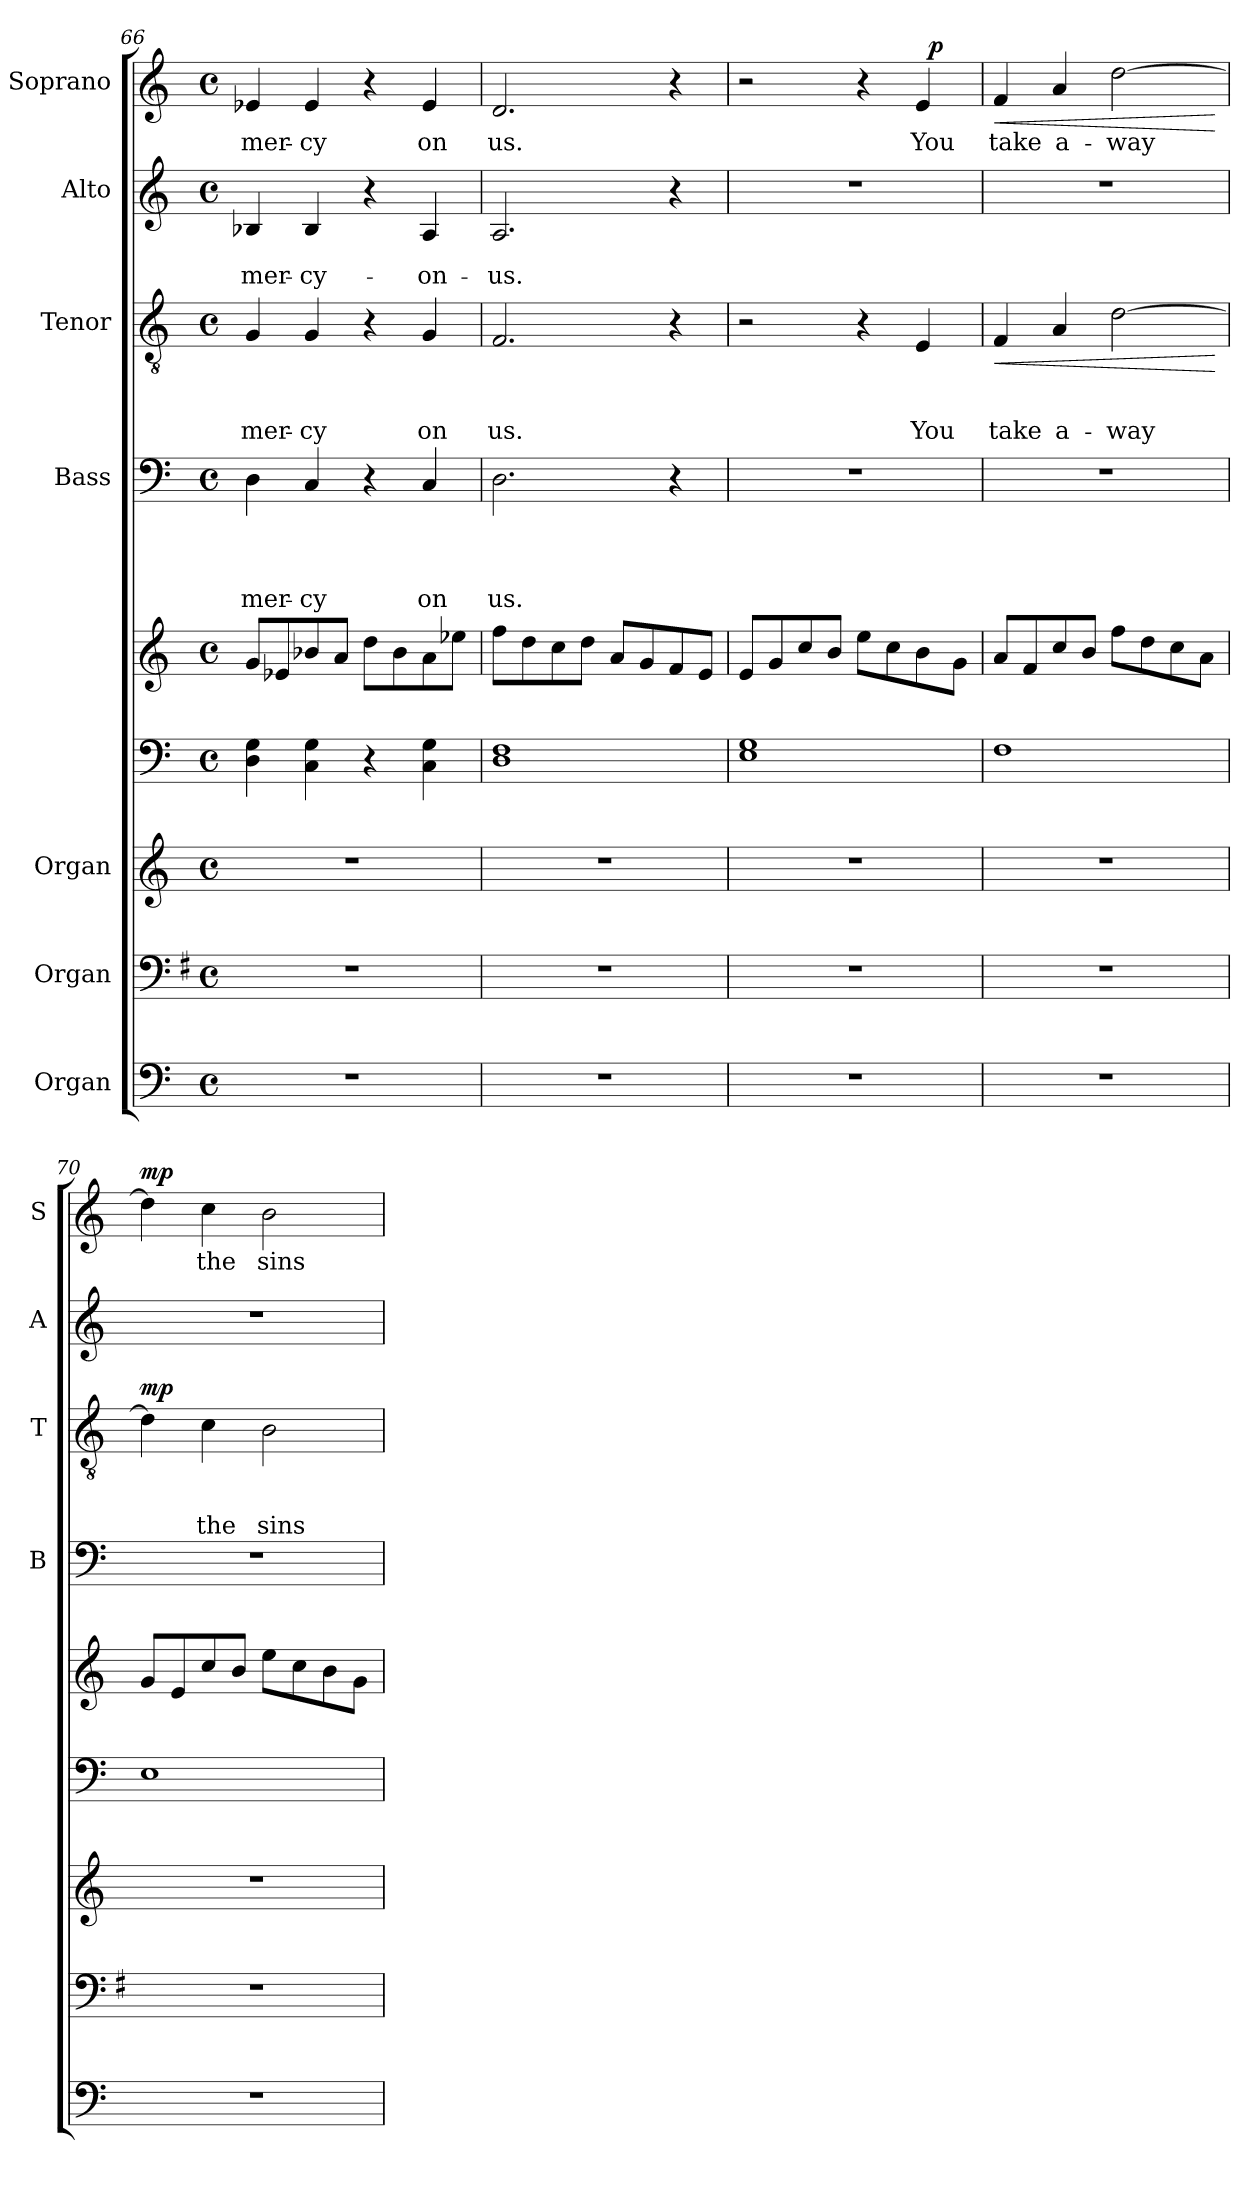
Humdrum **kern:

**kern	**kern	**kern	**kern	**kern	**kern	**text	**text	**text	**text	**kern	**text	**text	**text	**dynam	**kern	**text	**text	**kern	**text	**dynam
*part9	*part8	*part7	*part6	*part5	*part4	*part4	*part4	*part4	*part4	*part3	*part3	*part3	*part3	*part3	*part2	*part2	*part2	*part1	*part1	*part1
*staff9	*staff8	*staff7	*staff6	*staff5	*staff4	*staff4	*staff4	*staff4	*staff4	*staff3	*staff3	*staff3	*staff3	*staff3	*staff2	*staff2	*staff2	*staff1	*staff1	*staff1
*I"Organ	*I"Organ	*I"Organ	*	*	*I"Bass	*	*	*	*	*I"Tenor	*	*	*	*	*I"Alto	*	*	*I"Soprano	*	*
*	*	*	*	*	*I'B	*	*	*	*	*I'T	*	*	*	*	*I'A	*	*	*I'S	*	*
*clefF4	*clefF4	*clefG2	*clefF4	*clefG2	*clefF4	*	*	*	*	*clefGv2	*	*	*	*	*clefG2	*	*	*clefG2	*	*
*k[]	*k[f#]	*k[]	*k[]	*k[]	*k[]	*	*	*	*	*k[]	*	*	*	*	*k[]	*	*	*k[]	*	*
*C:	*G:	*C:	*C:	*C:	*C:	*	*	*	*	*C:	*	*	*	*	*C:	*	*	*C:	*	*
*M4/4	*M4/4	*M4/4	*M4/4	*M4/4	*M4/4	*	*	*	*	*M4/4	*	*	*	*	*M4/4	*	*	*M4/4	*	*
*met(c)	*met(c)	*met(c)	*met(c)	*met(c)	*met(c)	*	*	*	*	*met(c)	*	*	*	*	*met(c)	*	*	*met(c)	*	*
=66	=66	=66	=66	=66	=66	=66	=66	=66	=66	=66	=66	=66	=66	=66	=66	=66	=66	=66	=66	=66
!	!	!	!	!	!	!	!	!	!LO:LY:b	!	!	!	!LO:LY:b	!	!	!	!LO:LY:b	!	!LO:LY:b	!
1r	1r	1r	4D\ 4G\	8g/L	4D\	.	.	.	mer-	4G/	.	.	mer-	.	4B-X/	.	mer-	4e-X/	mer-	.
.	.	.	.	8e-X/	.	.	.	.	.	.	.	.	.	.	.	.	.	.	.	.
!	!	!	!	!	!	!	!	!	!LO:LY:b	!	!	!	!LO:LY:b	!	!	!	!LO:LY:b	!	!LO:LY:b	!
.	.	.	4C\ 4G\	8b-X/	4C/	.	.	.	-cy	4G/	.	.	-cy	.	4B-/	.	-cy-	4e-/	-cy	.
.	.	.	.	8a/J	.	.	.	.	.	.	.	.	.	.	.	.	.	.	.	.
.	.	.	4r	8dd\L	4r	.	.	.	.	4r	.	.	.	.	4r	.	.	4r	.	.
.	.	.	.	8b-\	.	.	.	.	.	.	.	.	.	.	.	.	.	.	.	.
!	!	!	!	!	!	!	!	!	!LO:LY:b	!	!	!	!LO:LY:b	!	!	!	!LO:LY:b	!	!LO:LY:b	!
.	.	.	4C\ 4G\	8a\	4C/	.	.	.	on	4G/	.	.	on	.	4A/	.	-on-	4e-/	on	.
.	.	.	.	8ee-X\J	.	.	.	.	.	.	.	.	.	.	.	.	.	.	.	.
=67	=67	=67	=67	=67	=67	=67	=67	=67	=67	=67	=67	=67	=67	=67	=67	=67	=67	=67	=67	=67
!	!	!	!	!	!	!	!	!	!LO:LY:b	!	!	!	!LO:LY:b	!	!	!	!LO:LY:b	!	!LO:LY:b	!
1r	1r	1r	1D 1F	8ff\L	2.D\	.	.	.	us.	2.F/	.	.	us.	.	2.A/	.	-us.	2.d/	us.	.
.	.	.	.	8dd\	.	.	.	.	.	.	.	.	.	.	.	.	.	.	.	.
.	.	.	.	8cc\	.	.	.	.	.	.	.	.	.	.	.	.	.	.	.	.
.	.	.	.	8dd\J	.	.	.	.	.	.	.	.	.	.	.	.	.	.	.	.
.	.	.	.	8a/L	.	.	.	.	.	.	.	.	.	.	.	.	.	.	.	.
.	.	.	.	8g/	.	.	.	.	.	.	.	.	.	.	.	.	.	.	.	.
.	.	.	.	8f/	4r	.	.	.	.	4r	.	.	.	.	4r	.	.	4r	.	.
.	.	.	.	8e/J	.	.	.	.	.	.	.	.	.	.	.	.	.	.	.	.
=68	=68	=68	=68	=68	=68	=68	=68	=68	=68	=68	=68	=68	=68	=68	=68	=68	=68	=68	=68	=68
*	*	*	*	*	*	*	*	*	*	*	*	*	*	*	*	*	*	*^	*	*
1r	1r	1r	1E 1G	8e/L	1r	.	.	.	.	2r	.	.	.	.	1r	.	.	2r	2ryy	.	.
.	.	.	.	8g/	.	.	.	.	.	.	.	.	.	.	.	.	.	.	.	.	.
.	.	.	.	8cc/	.	.	.	.	.	.	.	.	.	.	.	.	.	.	.	.	.
.	.	.	.	8b/J	.	.	.	.	.	.	.	.	.	.	.	.	.	.	.	.	.
.	.	.	.	8ee\L	.	.	.	.	.	4r	.	.	.	.	.	.	.	4r	4ryy	.	.
.	.	.	.	8cc\	.	.	.	.	.	.	.	.	.	.	.	.	.	.	.	.	.
!	!	!	!	!	!	!	!	!	!	!	!	!	!LO:LY:b	!	!	!	!	!	!	!LO:LY:b	!
.	.	.	.	8b\	.	.	.	.	.	4E/	.	.	You	.	.	.	.	4e/	32ryy	You	.
!	!	!	!	!	!	!	!	!	!	!	!	!	!	!	!	!	!	!	!	!	!LO:DY:a
.	.	.	.	.	.	.	.	.	.	.	.	.	.	.	.	.	.	.	8..ryy	.	p
.	.	.	.	8g\J	.	.	.	.	.	.	.	.	.	.	.	.	.	.	.	.	.
=69	=69	=69	=69	=69	=69	=69	=69	=69	=69	=69	=69	=69	=69	=69	=69	=69	=69	=69	=69	=69	=69
!	!	!	!	!	!	!	!	!	!	!	!	!	!LO:LY:b	!LO:HP:b	!	!	!	!	!	!LO:LY:b	!LO:HP:b
*	*	*	*	*	*	*	*	*	*	*	*	*	*	*	*	*	*	*v	*v	*	*
1r	1r	1r	1F	8a/L	1r	.	.	.	.	4F/	.	.	take	<	1r	.	.	4f/	take	<
.	.	.	.	8f/	.	.	.	.	.	.	.	.	.	.	.	.	.	.	.	.
!	!	!	!	!	!	!	!	!	!	!	!	!	!LO:LY:b	!	!	!	!	!	!LO:LY:b	!
.	.	.	.	8cc/	.	.	.	.	.	4A/	.	.	a-	.	.	.	.	4a/	a-	.
.	.	.	.	8b/J	.	.	.	.	.	.	.	.	.	.	.	.	.	.	.	.
!	!	!	!	!	!	!	!	!	!	!	!	!	!LO:LY:b	!	!	!	!	!	!LO:LY:b	!
.	.	.	.	8ff\L	.	.	.	.	.	[<2d\	.	.	-way	.	.	.	.	[<2dd\	-way	.
.	.	.	.	8dd\	.	.	.	.	.	.	.	.	.	.	.	.	.	.	.	.
.	.	.	.	8cc\	.	.	.	.	.	.	.	.	.	.	.	.	.	.	.	.
.	.	.	.	8a\J	.	.	.	.	.	.	.	.	.	.	.	.	.	.	.	.
.	.	.	.	.	.	.	.	.	.	.	.	.	.	[	.	.	.	.	.	[
!!LO:LB:g=z
=70	=70	=70	=70	=70	=70	=70	=70	=70	=70	=70	=70	=70	=70	=70	=70	=70	=70	=70	=70	=70
!	!	!	!	!	!	!	!	!	!	!	!	!	!	!LO:DY:a	!	!	!	!	!	!LO:DY:a
1r	1r	1r	1E	8g/L	1r	.	.	.	.	4d\]	.	.	.	mp	1r	.	.	4dd\]	.	mp
.	.	.	.	8e/	.	.	.	.	.	.	.	.	.	.	.	.	.	.	.	.
!	!	!	!	!	!	!	!	!	!	!	!	!	!LO:LY:b	!	!	!	!	!	!LO:LY:b	!
.	.	.	.	8cc/	.	.	.	.	.	4c\	.	.	the	.	.	.	.	4cc\	the	.
.	.	.	.	8b/J	.	.	.	.	.	.	.	.	.	.	.	.	.	.	.	.
!	!	!	!	!	!	!	!	!	!	!	!	!	!LO:LY:b	!	!	!	!	!	!LO:LY:b	!
.	.	.	.	8ee\L	.	.	.	.	.	2B\	.	.	sins	.	.	.	.	2b\	sins	.
.	.	.	.	8cc\	.	.	.	.	.	.	.	.	.	.	.	.	.	.	.	.
.	.	.	.	8b\	.	.	.	.	.	.	.	.	.	.	.	.	.	.	.	.
.	.	.	.	8g\J	.	.	.	.	.	.	.	.	.	.	.	.	.	.	.	.
=	=	=	=	=	=	=	=	=	=	=	=	=	=	=	=	=	=	=	=	=
*-	*-	*-	*-	*-	*-	*-	*-	*-	*-	*-	*-	*-	*-	*-	*-	*-	*-	*-	*-	*-
